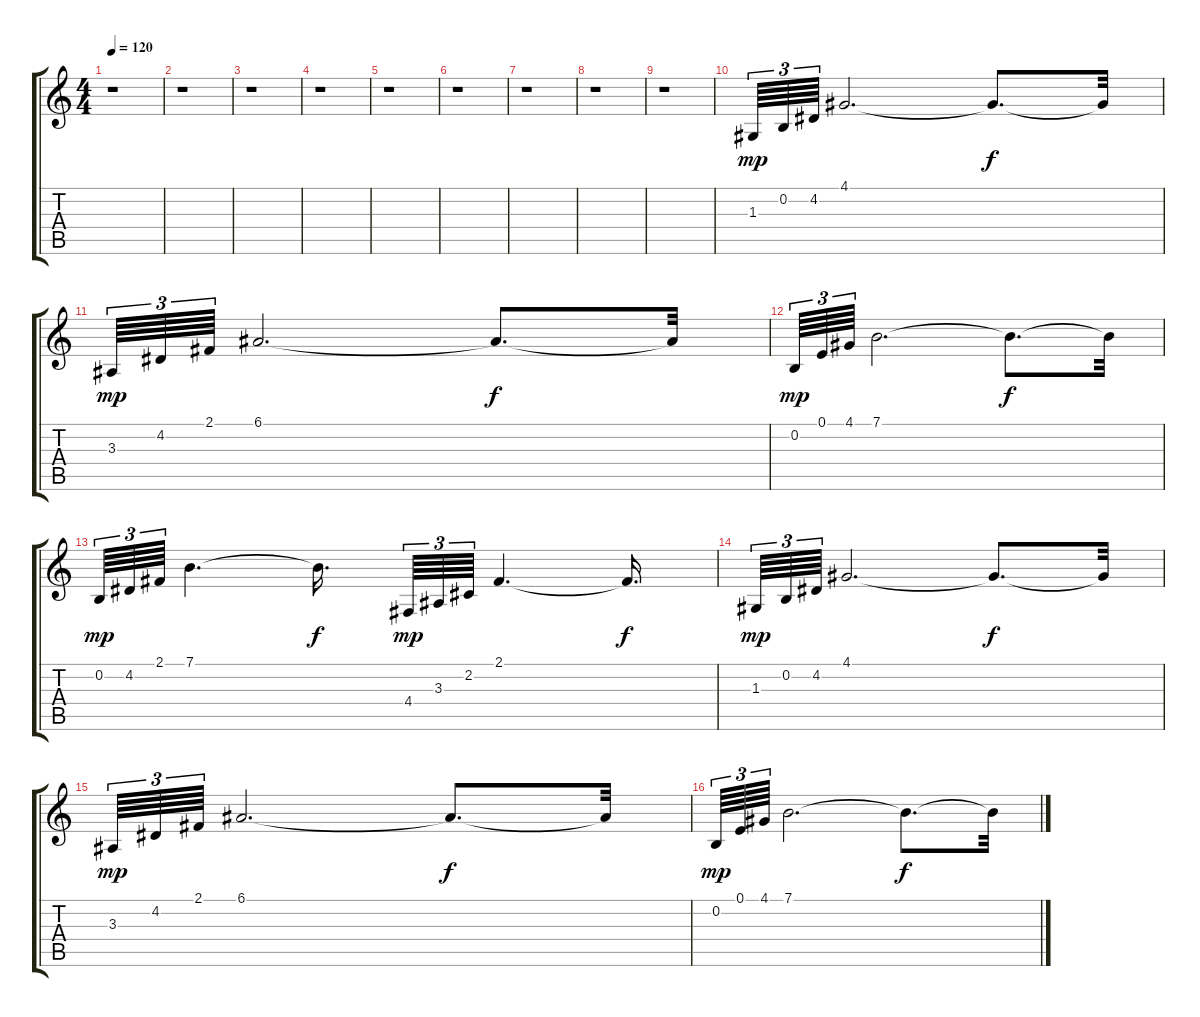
\track "" {instrument stringensemble1}
\staff {score tabs}
\tuning (E4 B3 G3 D3 A2 E2) {hide}
\ts (4 4)
\tempo 120
\clef g2
\ks c
r.1{dy mp} |
r.1 |
r.1 |
r.1 |
r.1 |
r.1 |
r.1 |
r.1 |
r.1 |
1.3.64{tu (3 2)} 0.2.64{tu (3 2)} 4.2.64{tu (3 2)} 4.1.2{d} 4.1{t}.8{d dy f} 4.1{t}.32 |
3.3.64{tu (3 2) dy mp} 4.2.64{tu (3 2)} 2.1.64{tu (3 2)} 6.1.2{d} 6.1{t}.8{d dy f} 6.1{t}.32 |
0.2.64{tu (3 2) dy mp} 0.1.64{tu (3 2)} 4.1.64{tu (3 2)} 7.1.2{d} 7.1{t}.8{d dy f} 7.1{t}.32 |
0.2.64{tu (3 2) dy mp} 4.2.64{tu (3 2)} 2.1.64{tu (3 2)} 7.1.4{d} 7.1{t}.16{d dy f} 4.4.64{tu (3 2) dy mp} 3.3.64{tu (3 2)} 2.2.64{tu (3 2)} 2.1.4{d} 2.1{t}.16{d dy f} |
1.3.64{tu (3 2) dy mp} 0.2.64{tu (3 2)} 4.2.64{tu (3 2)} 4.1.2{d} 4.1{t}.8{d dy f} 4.1{t}.32 |
3.3.64{tu (3 2) dy mp} 4.2.64{tu (3 2)} 2.1.64{tu (3 2)} 6.1.2{d} 6.1{t}.8{d dy f} 6.1{t}.32 |
0.2.64{tu (3 2) dy mp} 0.1.64{tu (3 2)} 4.1.64{tu (3 2)} 7.1.2{d} 7.1{t}.8{d dy f} 7.1{t}.32
